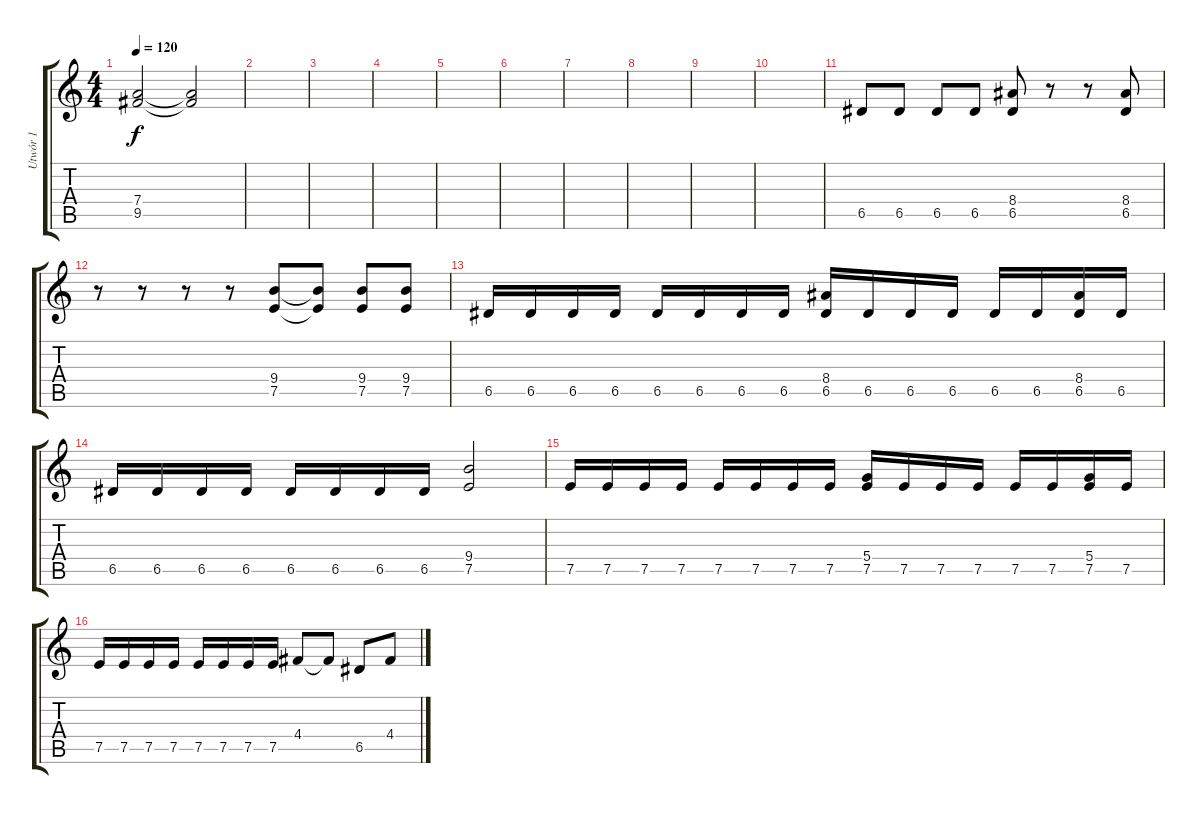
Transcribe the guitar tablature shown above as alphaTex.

\track ("Utwór 1" "Utwór 1") {instrument overdrivenguitar}
\staff {score tabs}
\tuning (E4 B3 G3 D3 A2 E2) {hide}
\ts (4 4)
\tempo 120
\clef g2
\ks c
(7.4{t} 9.5{t}).2{dy f} (7.4{t} 9.5{t}).2 |
|
|
|
|
|
|
|
|
|
6.5.8 6.5.8 6.5.8 6.5.8 (8.4 6.5).8 r.8 r.8 (8.4 6.5).8 |
r.8 r.8 r.8 r.8 (9.4 7.5).8 (9.4{t} 7.5{t}).8 (9.4 7.5).8 (9.4 7.5).8 |
6.5.16 6.5.16 6.5.16 6.5.16 6.5.16 6.5.16 6.5.16 6.5.16 (8.4 6.5).16 6.5.16 6.5.16 6.5.16 6.5.16 6.5.16 (8.4 6.5).16 6.5.16 |
6.5.16 6.5.16 6.5.16 6.5.16 6.5.16 6.5.16 6.5.16 6.5.16 (9.4 7.5).2 |
7.5.16 7.5.16 7.5.16 7.5.16 7.5.16 7.5.16 7.5.16 7.5.16 (5.4 7.5).16 7.5.16 7.5.16 7.5.16 7.5.16 7.5.16 (5.4 7.5).16 7.5.16 |
7.5.16 7.5.16 7.5.16 7.5.16 7.5.16 7.5.16 7.5.16 7.5.16 4.4.8 4.4{t}.8 6.5.8 4.4.8
